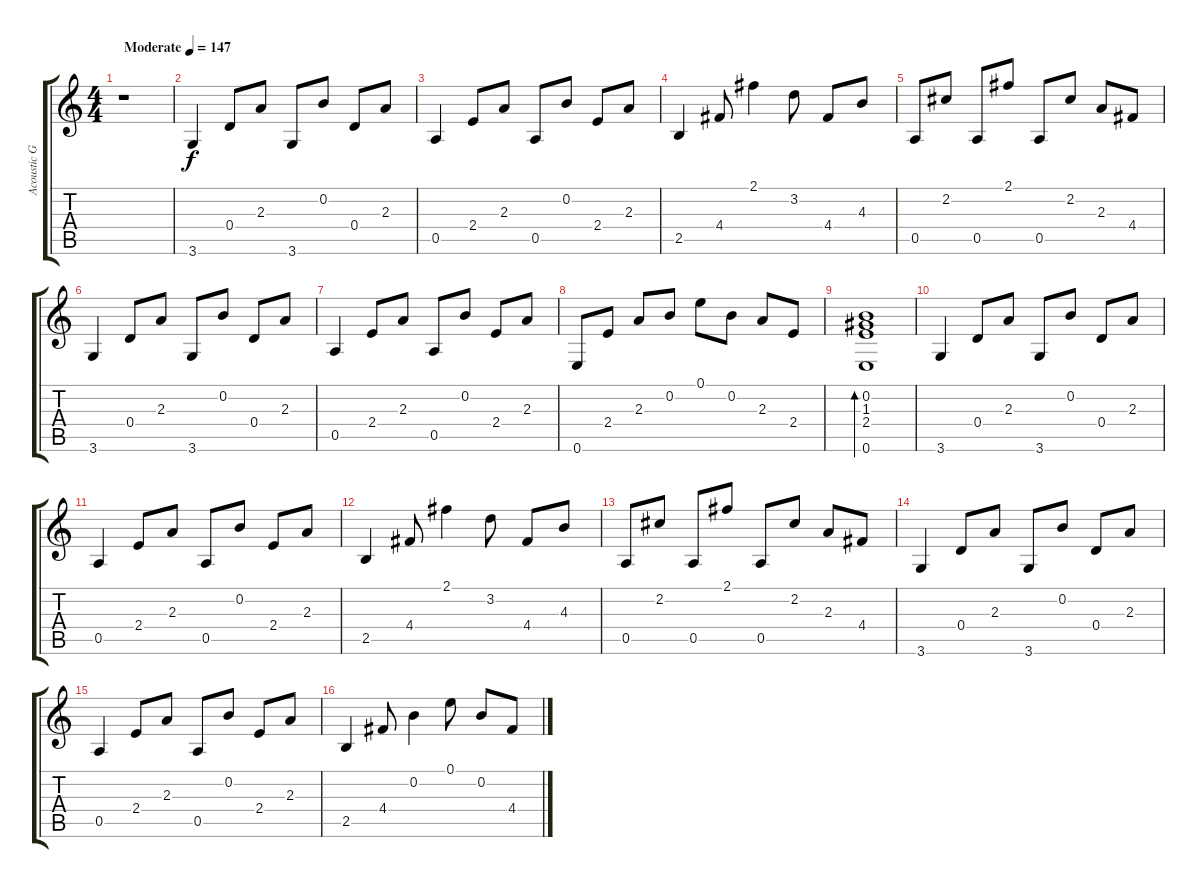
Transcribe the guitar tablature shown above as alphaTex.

\track ("Acoustic Guitar 1" "Acoustic G") {instrument acousticguitarsteel}
\staff {score tabs}
\tuning (E4 B3 G3 D3 A2 E2) {hide}
\ts (4 4)
\tempo (147 "Moderate")
\clef g2
\ks c
r.1{dy f instrument acousticguitarsteel} |
3.6.4 0.4.8 2.3.8 3.6.8 0.2.8 0.4.8 2.3.8 |
0.5.4 2.4.8 2.3.8 0.5.8 0.2.8 2.4.8 2.3.8 |
2.5.4 4.4.8 2.1.4 3.2.8 4.4.8 4.3.8 |
0.5.8 2.2.8 0.5.8 2.1.8 0.5.8 2.2.8 2.3.8 4.4.8 |
3.6.4 0.4.8 2.3.8 3.6.8 0.2.8 0.4.8 2.3.8 |
0.5.4 2.4.8 2.3.8 0.5.8 0.2.8 2.4.8 2.3.8 |
0.6.8 2.4.8 2.3.8 0.2.8 0.1.8 0.2.8 2.3.8 2.4.8 |
(0.2 1.3 2.4 0.6).1{bd 120} |
3.6.4 0.4.8 2.3.8 3.6.8 0.2.8 0.4.8 2.3.8 |
0.5.4 2.4.8 2.3.8 0.5.8 0.2.8 2.4.8 2.3.8 |
2.5.4 4.4.8 2.1.4 3.2.8 4.4.8 4.3.8 |
0.5.8 2.2.8 0.5.8 2.1.8 0.5.8 2.2.8 2.3.8 4.4.8 |
3.6.4 0.4.8 2.3.8 3.6.8 0.2.8 0.4.8 2.3.8 |
0.5.4 2.4.8 2.3.8 0.5.8 0.2.8 2.4.8 2.3.8 |
2.5.4 4.4.8 0.2.4 0.1.8 0.2.8 4.4.8
